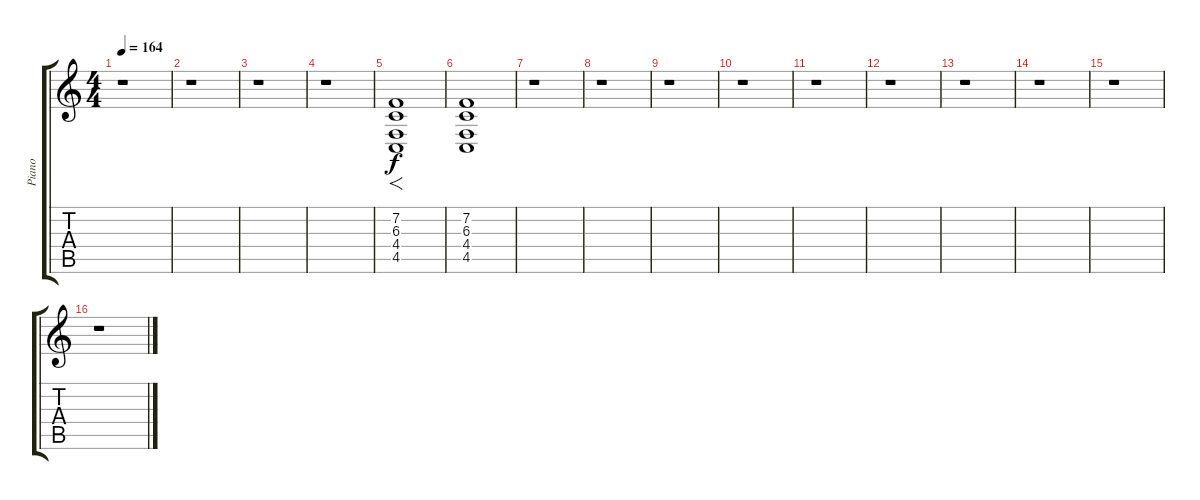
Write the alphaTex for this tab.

\track ("Piano" "Piano") {instrument acousticgrandpiano}
\staff {score tabs}
\tuning (Eb4 Bb3 Gb3 Db3 Ab2 Db2) {hide}
\ts (4 4)
\tempo 164
\clef g2
\ks c
r.1{dy f} |
r.1 |
r.1 |
r.1 |
(7.2 6.3 4.4 4.5).1{f volume 13} |
(7.2 6.3 4.4 4.5).1 |
r.1 |
r.1 |
r.1 |
r.1 |
r.1 |
r.1 |
r.1 |
r.1 |
r.1 |
r.1
